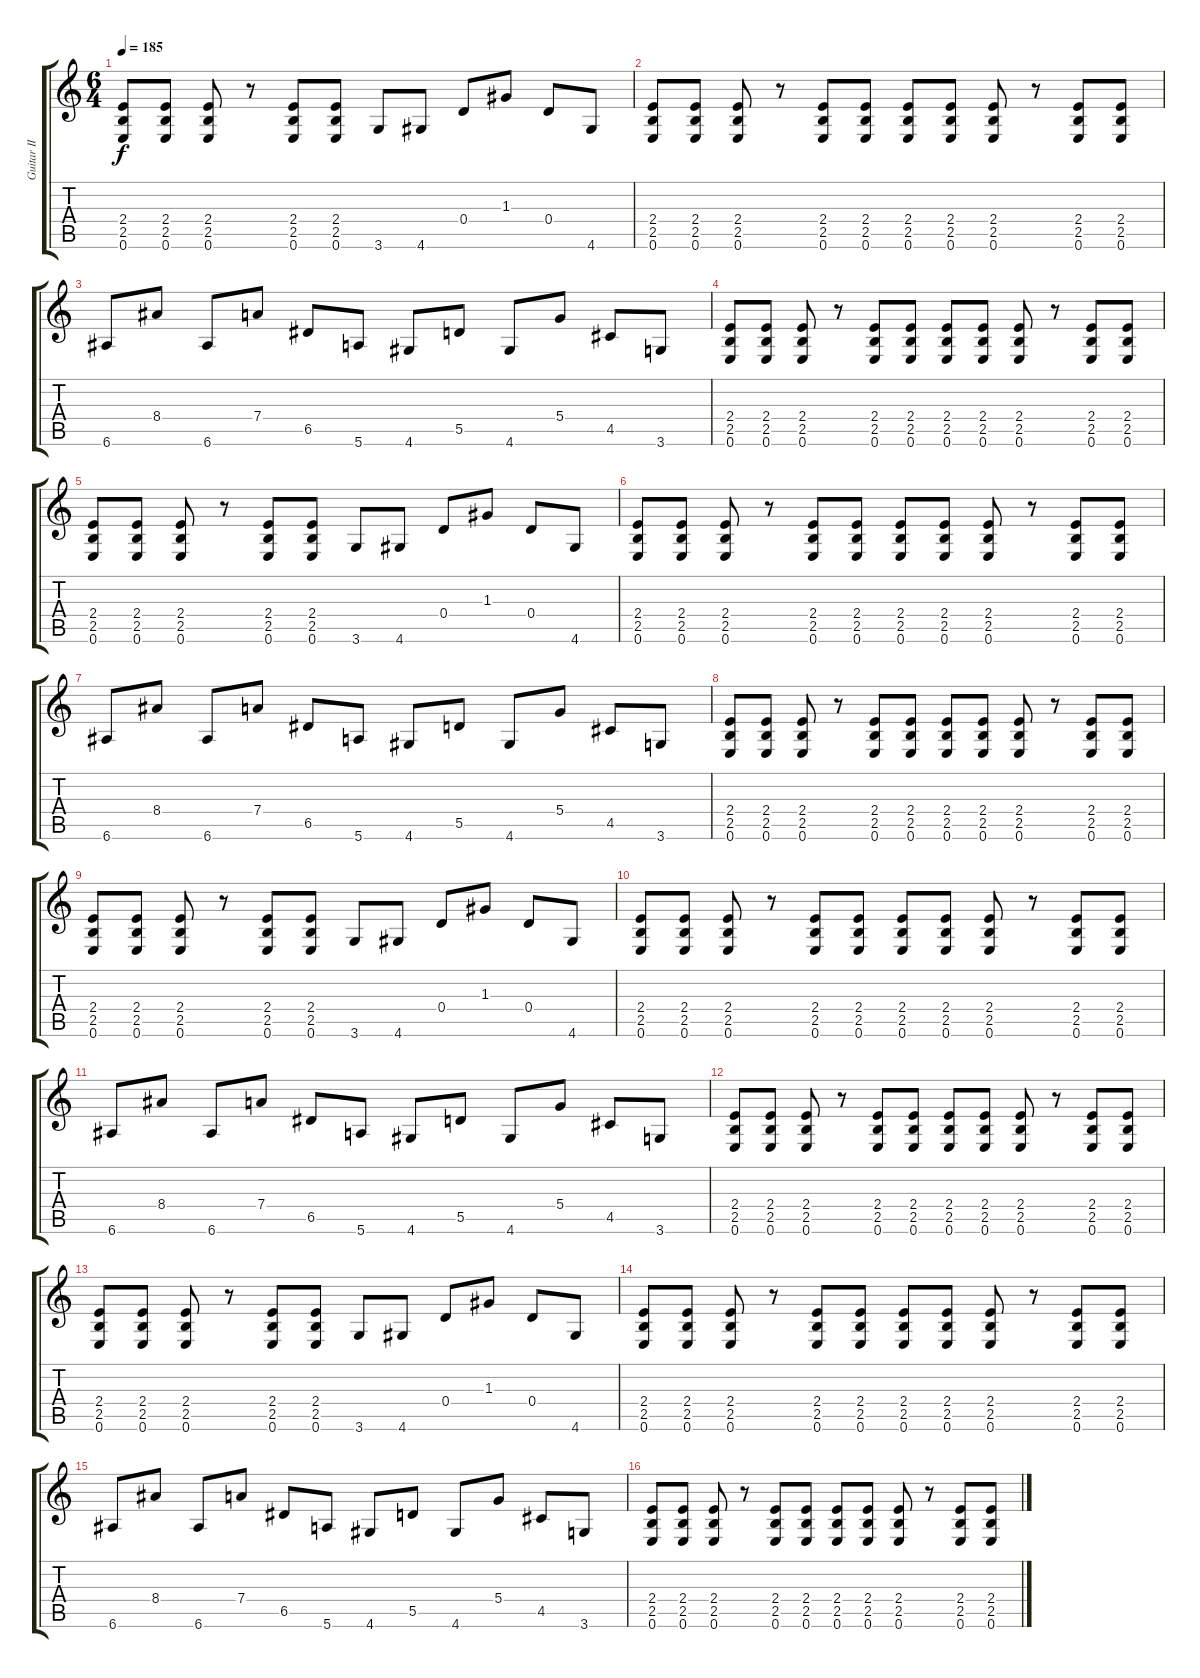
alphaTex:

\track ("Guitar II" "Guitar II") {instrument distortionguitar}
\staff {score tabs}
\tuning (E4 B3 G3 D3 A2 E2) {hide}
\ts (6 4)
\tempo 185
\clef g2
\ks c
(2.4 2.5 0.6).8{dy f} (2.4 2.5 0.6).8 (2.4 2.5 0.6).8 r.8 (2.4 2.5 0.6).8 (2.4 2.5 0.6).8 3.6.8 4.6.8 0.4.8 1.3.8 0.4.8 4.6.8 |
(2.4 2.5 0.6).8 (2.4 2.5 0.6).8 (2.4 2.5 0.6).8 r.8 (2.4 2.5 0.6).8 (2.4 2.5 0.6).8 (2.4 2.5 0.6).8 (2.4 2.5 0.6).8 (2.4 2.5 0.6).8 r.8 (2.4 2.5 0.6).8 (2.4 2.5 0.6).8 |
6.6.8 8.4.8 6.6.8 7.4.8 6.5.8 5.6.8 4.6.8 5.5.8 4.6.8 5.4.8 4.5.8 3.6.8 |
(2.4 2.5 0.6).8 (2.4 2.5 0.6).8 (2.4 2.5 0.6).8 r.8 (2.4 2.5 0.6).8 (2.4 2.5 0.6).8 (2.4 2.5 0.6).8 (2.4 2.5 0.6).8 (2.4 2.5 0.6).8 r.8 (2.4 2.5 0.6).8 (2.4 2.5 0.6).8 |
(2.4 2.5 0.6).8 (2.4 2.5 0.6).8 (2.4 2.5 0.6).8 r.8 (2.4 2.5 0.6).8 (2.4 2.5 0.6).8 3.6.8 4.6.8 0.4.8 1.3.8 0.4.8 4.6.8 |
(2.4 2.5 0.6).8 (2.4 2.5 0.6).8 (2.4 2.5 0.6).8 r.8 (2.4 2.5 0.6).8 (2.4 2.5 0.6).8 (2.4 2.5 0.6).8 (2.4 2.5 0.6).8 (2.4 2.5 0.6).8 r.8 (2.4 2.5 0.6).8 (2.4 2.5 0.6).8 |
6.6.8 8.4.8 6.6.8 7.4.8 6.5.8 5.6.8 4.6.8 5.5.8 4.6.8 5.4.8 4.5.8 3.6.8 |
(2.4 2.5 0.6).8 (2.4 2.5 0.6).8 (2.4 2.5 0.6).8 r.8 (2.4 2.5 0.6).8 (2.4 2.5 0.6).8 (2.4 2.5 0.6).8 (2.4 2.5 0.6).8 (2.4 2.5 0.6).8 r.8 (2.4 2.5 0.6).8 (2.4 2.5 0.6).8 |
(2.4 2.5 0.6).8 (2.4 2.5 0.6).8 (2.4 2.5 0.6).8 r.8 (2.4 2.5 0.6).8 (2.4 2.5 0.6).8 3.6.8 4.6.8 0.4.8 1.3.8 0.4.8 4.6.8 |
(2.4 2.5 0.6).8 (2.4 2.5 0.6).8 (2.4 2.5 0.6).8 r.8 (2.4 2.5 0.6).8 (2.4 2.5 0.6).8 (2.4 2.5 0.6).8 (2.4 2.5 0.6).8 (2.4 2.5 0.6).8 r.8 (2.4 2.5 0.6).8 (2.4 2.5 0.6).8 |
6.6.8 8.4.8 6.6.8 7.4.8 6.5.8 5.6.8 4.6.8 5.5.8 4.6.8 5.4.8 4.5.8 3.6.8 |
(2.4 2.5 0.6).8 (2.4 2.5 0.6).8 (2.4 2.5 0.6).8 r.8 (2.4 2.5 0.6).8 (2.4 2.5 0.6).8 (2.4 2.5 0.6).8 (2.4 2.5 0.6).8 (2.4 2.5 0.6).8 r.8 (2.4 2.5 0.6).8 (2.4 2.5 0.6).8 |
(2.4 2.5 0.6).8 (2.4 2.5 0.6).8 (2.4 2.5 0.6).8 r.8 (2.4 2.5 0.6).8 (2.4 2.5 0.6).8 3.6.8 4.6.8 0.4.8 1.3.8 0.4.8 4.6.8 |
(2.4 2.5 0.6).8 (2.4 2.5 0.6).8 (2.4 2.5 0.6).8 r.8 (2.4 2.5 0.6).8 (2.4 2.5 0.6).8 (2.4 2.5 0.6).8 (2.4 2.5 0.6).8 (2.4 2.5 0.6).8 r.8 (2.4 2.5 0.6).8 (2.4 2.5 0.6).8 |
6.6.8 8.4.8 6.6.8 7.4.8 6.5.8 5.6.8 4.6.8 5.5.8 4.6.8 5.4.8 4.5.8 3.6.8 |
(2.4 2.5 0.6).8 (2.4 2.5 0.6).8 (2.4 2.5 0.6).8 r.8 (2.4 2.5 0.6).8 (2.4 2.5 0.6).8 (2.4 2.5 0.6).8 (2.4 2.5 0.6).8 (2.4 2.5 0.6).8 r.8 (2.4 2.5 0.6).8 (2.4 2.5 0.6).8
